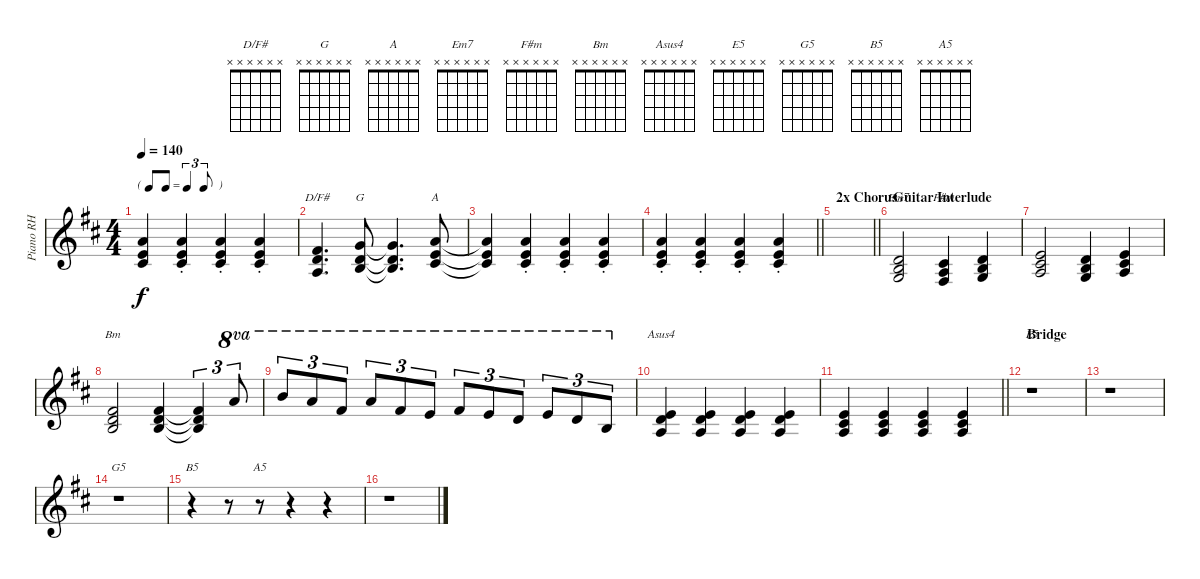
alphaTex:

\track ("Piano RH" "Piano RH") {instrument brightacousticpiano}
\staff {score}
\tuning (E4 B3 G3 D3 A2 E2) {hide}
\chord ("D/F#" x x x x x x)
\chord ("G" x x x x x x)
\chord ("A" x x x x x x)
\chord ("Em7" x x x x x x)
\chord ("F#m" x x x x x x)
\chord ("Bm" x x x x x x)
\chord ("Asus4" x x x x x x)
\chord ("E5" x x x x x x)
\chord ("G5" x x x x x x)
\chord ("B5" x x x x x x)
\chord ("A5" x x x x x x)
\ts (4 4)
\tf triplet8th
\tempo 140
\clef g2
\ks d
(5.1{t} 5.2{t} 6.3{t}).4{dy f} (5.1{st} 5.2{st} 6.3{st}).4 (5.1{st} 5.2{st} 6.3{st}).4 (5.1{st} 5.2{st} 6.3{st}).4 |
(2.1 3.2 2.3).4{d ch "D/F#"} (3.1 3.2 4.3).8{ch "G"} (3.1{t} 3.2{t} 4.3{t}).4{d} (5.1 5.2 6.3).8{ch "A"} |
(5.1{t} 5.2{t} 6.3{t}).4 (5.1{st} 5.2{st} 6.3{st}).4 (5.1{st} 5.2{st} 6.3{st}).4 (5.1{st} 5.2{st} 6.3{st}).4 |
\barLineRight lightlight
(5.1{st} 5.2{st} 6.3{st}).4 (5.1{st} 5.2{st} 6.3{st}).4 (5.1{st} 5.2{st} 6.3{st}).4 (5.1{st} 5.2{st} 6.3{st}).4 |
\section ("" "2x Chorus")
\barLineRight lightlight
|
\section ("" "Guitar Interlude")
(3.2 4.3 5.4).2{ch "Em7"} (2.2 2.3 4.4).4{ch "F#m"} (3.2 4.3 5.4).4 |
(0.1 2.2 2.3).2 (3.2 4.3 5.4).4 (0.1 2.2 2.3).4 |
(2.1 3.2 4.3).2{ch "Bm"} (2.1 3.2 4.3).4 (2.1{t} 3.2{t} 4.3{t}).4{tu (3 2)} 22.2.8{tu (3 2) ot 8va} |
19.1.8{tu (3 2) ot 8va} 22.2.8{tu (3 2) ot 8va} 19.2.8{tu (3 2) ot 8va} 22.2.8{tu (3 2) ot 8va} 19.2.8{tu (3 2) ot 8va} 21.3.8{tu (3 2) ot 8va} 19.2.8{tu (3 2) ot 8va} 21.3.8{tu (3 2) ot 8va} 19.3.8{tu (3 2) ot 8va} 21.3.8{tu (3 2) ot 8va} 19.3.8{tu (3 2) ot 8va} 21.4.8{tu (3 2) ot 8va} |
(0.1 3.2 2.3).4{ch "Asus4"} (0.1 3.2 2.3).4 (0.1 3.2 2.3).4 (0.1 3.2 2.3).4 |
\barLineRight lightlight
(0.1 2.2 2.3).4 (0.1 2.2 2.3).4 (0.1 2.2 2.3).4 (0.1 2.2 2.3).4 |
\section ("" "Bridge")
r.1{ch "E5"} |
r.1 |
r.1{ch "G5"} |
r.4{ch "B5"} r.8 r.8{ch "A5"} r.4 r.4 |
r.1
